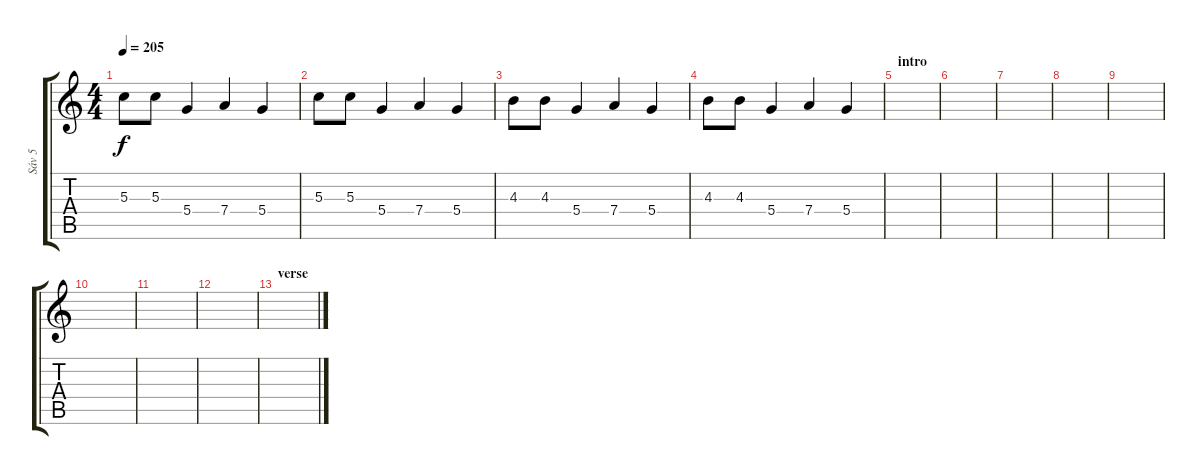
\track ("Sáv 5" "Sáv 5") {instrument distortionguitar}
\staff {score tabs}
\tuning (E4 B3 G3 D3 A2 E2) {hide}
\ts (4 4)
\tempo 205
\clef g2
\ks c
5.3.8{dy f} 5.3.8 5.4.4 7.4.4 5.4.4 |
5.3.8 5.3.8 5.4.4 7.4.4 5.4.4 |
4.3.8 4.3.8 5.4.4 7.4.4 5.4.4 |
4.3.8 4.3.8 5.4.4 7.4.4 5.4.4 |
\section ("" "intro")
|
|
|
|
|
|
|
|
\section ("" "verse")
